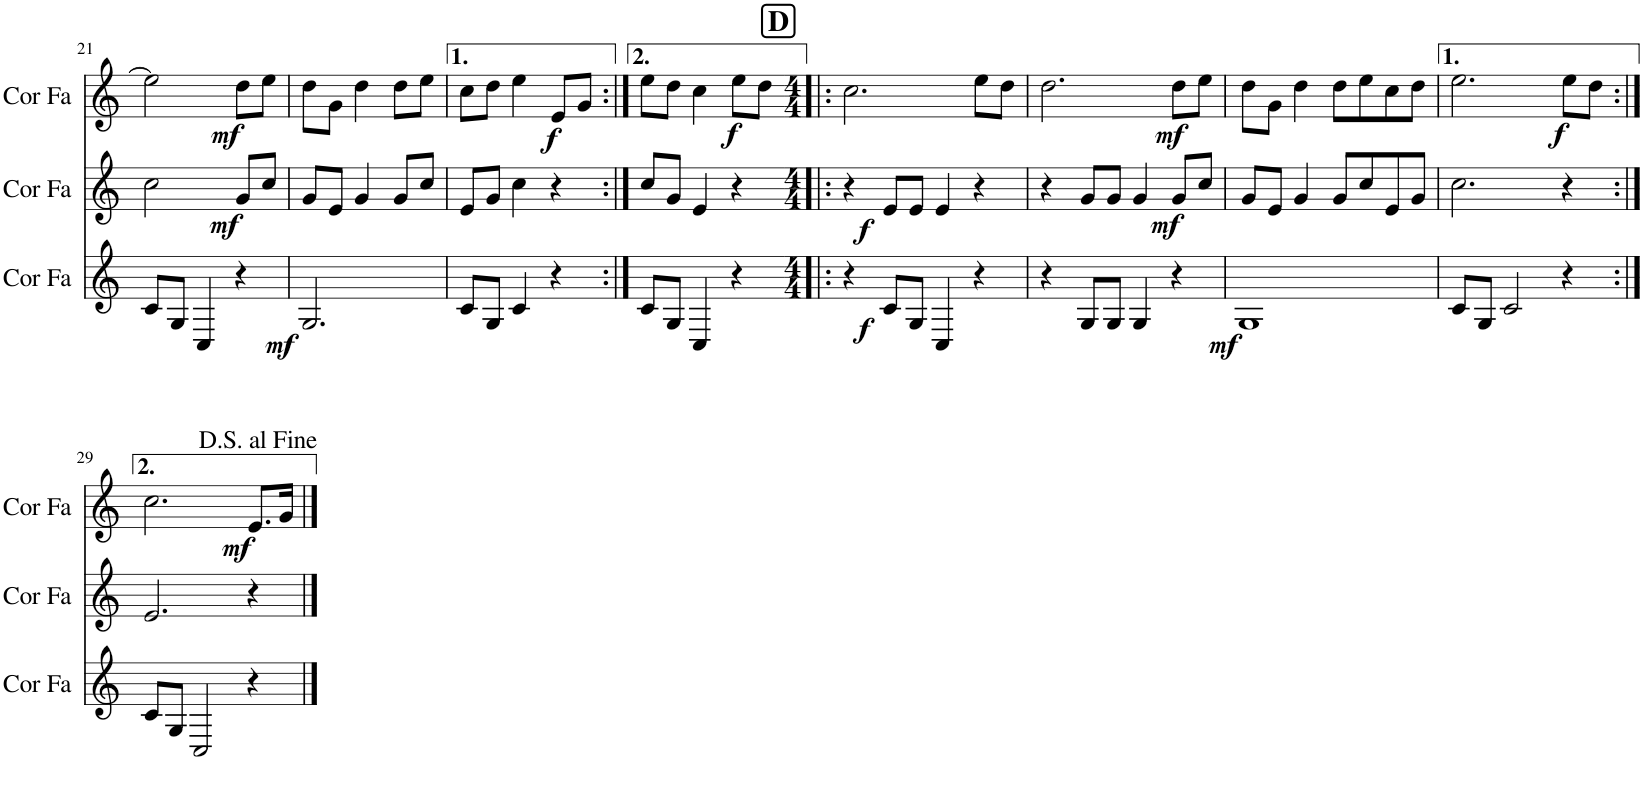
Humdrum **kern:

**kern	**dynam	**kern	**dynam	**kern	**dynam
*part3	*part3	*part2	*part2	*part1	*part1
*staff3	*staff3	*staff2	*staff2	*staff1	*staff1
*I"Cor en Fa	*	*I"Cor en Fa	*	*I"Cor en Fa	*
*I'Cor Fa	*	*I'Cor Fa	*	*I'Cor Fa	*
!!LO:PB:g=z
*clefG2	*	*clefG2	*	*clefG2	*
*Trd4c7	*	*Trd4c7	*	*Trd4c7	*
*k[]	*	*k[]	*	*k[]	*
*M3/4	*	*M3/4	*	*M3/4	*
=21	=21	=21	=21	=21	=21
8c/L	.	2cc\	.	2ee\]	.
8G/J	.	.	.	.	.
4C/	.	.	.	.	.
!	!LO:DY:b	!	!LO:DY:b	!	!LO:DY:b
4r	mf	8g/L	mf	8dd\L	mf
.	.	8cc/J	.	8ee\J	.
=22	=22	=22	=22	=22	=22
2.G/	.	8g/L	.	8dd\L	.
.	.	8e/J	.	8g\J	.
.	.	4g/	.	4dd\	.
.	.	8g/L	.	8dd\L	.
.	.	8cc/J	.	8ee\J	.
=23	=23	=23	=23	=23	=23
8c/L	.	8e/L	.	8cc\L	.
8G/J	.	8g/J	.	8dd\J	.
4c/	.	4cc\	.	4ee\	.
!	!	!	!	!	!LO:DY:b
4r	.	4r	.	8e/L	f
.	.	.	.	8g/J	.
=24:|!	=24:|!	=24:|!	=24:|!	=24:|!	=24:|!
8c/L	.	8cc/L	.	8ee\L	.
8G/J	.	8g/J	.	8dd\J	.
4C/	.	4e/	.	4cc\	.
!	!	!	!	!	!LO:DY:b
4r	.	4r	.	8ee\L	f
.	.	.	.	8dd\J	.
!!LO:REH:place=s1:a:B:cj:fs=14:t=D
=25!|:	=25!|:	=25!|:	=25!|:	=25!|:	=25!|:
*M4/4	*	*M4/4	*	*M4/4	*
!	!LO:DY:b	!	!LO:DY:b	!	!
4r	f	4r	f	2.cc\	.
8c/L	.	8e/L	.	.	.
8G/J	.	8e/J	.	.	.
4C/	.	4e/	.	.	.
4r	.	4r	.	8ee\L	.
.	.	.	.	8dd\J	.
=26	=26	=26	=26	=26	=26
4r	.	4r	.	2.dd\	.
8G/L	.	8g/L	.	.	.
8G/J	.	8g/J	.	.	.
4G/	.	4g/	.	.	.
!	!LO:DY:b	!	!LO:DY:b	!	!LO:DY:b
4r	mf	8g/L	mf	8dd\L	mf
.	.	8cc/J	.	8ee\J	.
=27	=27	=27	=27	=27	=27
1G	.	8g/L	.	8dd\L	.
.	.	8e/J	.	8g\J	.
.	.	4g/	.	4dd\	.
.	.	8g/L	.	8dd\L	.
.	.	8cc/	.	8ee\	.
.	.	8e/	.	8cc\	.
.	.	8g/J	.	8dd\J	.
=28	=28	=28	=28	=28	=28
8c/L	.	2.cc\	.	2.ee\	.
8G/J	.	.	.	.	.
2c/	.	.	.	.	.
!	!	!	!	!	!LO:DY:b
4r	.	4r	.	8ee\L	f
.	.	.	.	8dd\J	.
!!LO:LB:g=z
=29:|!	=29:|!	=29:|!	=29:|!	=29:|!	=29:|!
8c/L	.	2.e/	.	2.cc\	.
8G/J	.	.	.	.	.
2C/	.	.	.	.	.
!	!	!	!	!	!LO:DY:b
4r	.	4r	.	8.e/L	mf
.	.	.	.	16g/Jk	.
==	==	==	==	==	==
*-	*-	*-	*-	*-	*-
